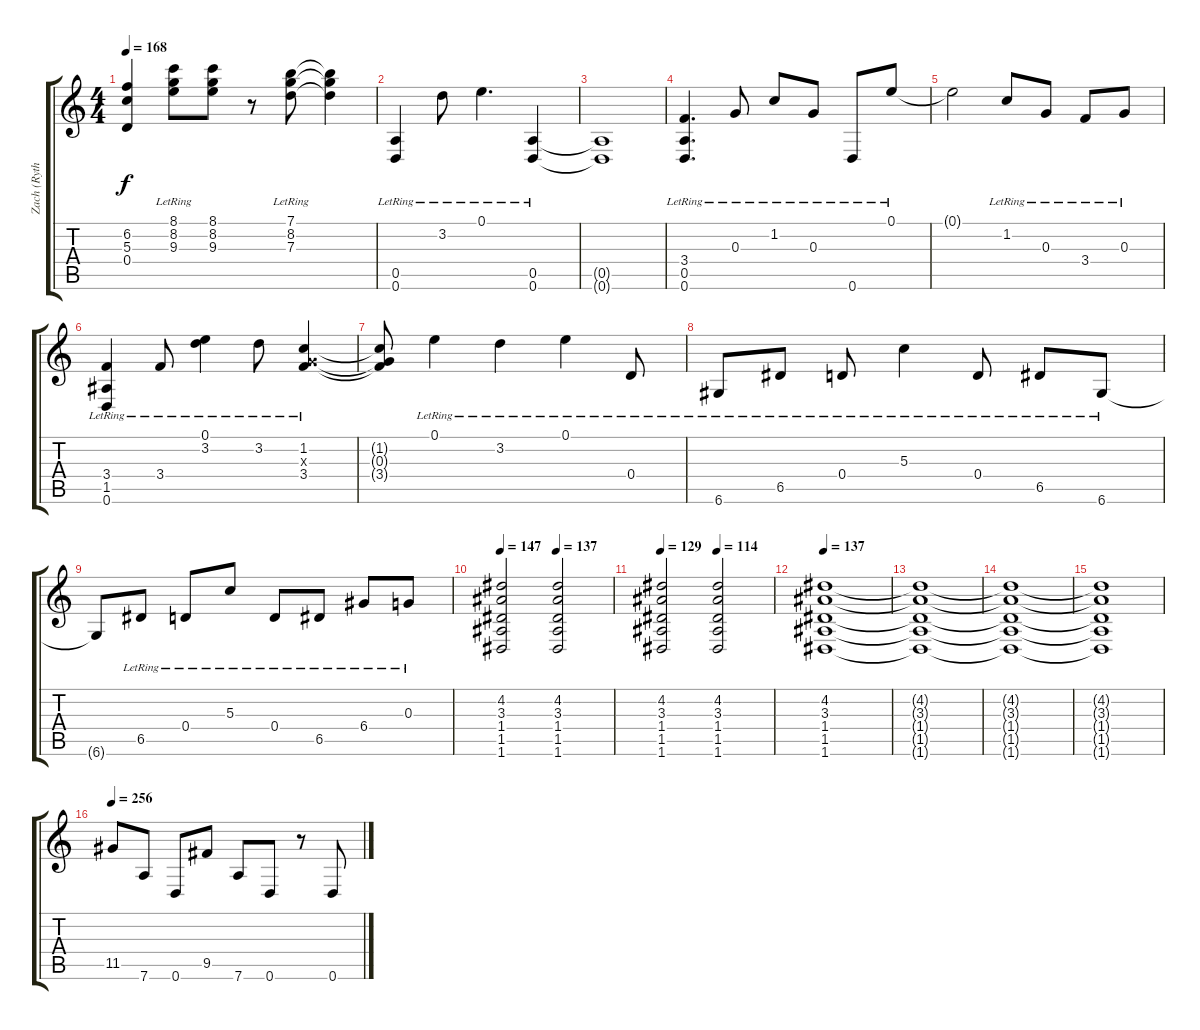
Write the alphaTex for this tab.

\track ("Zach (Rythym)" "Zach (Ryth") {instrument distortionguitar}
\staff {score tabs}
\tuning (E4 B3 G3 D3 A2 D2) {hide}
\ts (4 4)
\tempo 168
\clef g2
\ks c
(6.2{t} 5.3{t} 0.4{t}).4{dy f} (8.1{lr} 8.2{lr} 9.3{lr}).8 (8.1 8.2 9.3).8 r.8 (7.1{lr} 8.2{lr} 7.3{lr}).8 (7.1{t} 8.2{t} 7.3{t}).4 |
(0.5{lr} 0.6{lr}).4 3.2{lr}.8 0.1{lr}.4{d} (0.5{lr} 0.6{lr}).4 |
(0.5{t} 0.6{t}).1 |
(3.4{lr} 0.5{lr} 0.6{lr}).4{d} 0.3{lr}.8 1.2{lr}.8 0.3{lr}.8 0.6{lr}.8 0.1{lr}.8 |
0.1{t}.2 1.2{lr}.8 0.3{lr}.8 3.4{lr}.8 0.3{lr}.8 |
(3.4{lr} 1.5{lr} 0.6{lr}).4 3.4{lr}.8 (0.1{lr} 3.2{lr}).4 3.2{lr}.8 (1.2{lr} 0.3{x} 3.4{lr}).4 |
(1.2{t} 0.3{t} 3.4{t}).8 0.1{lr}.4 3.2{lr}.4 0.1{lr}.4 0.4{lr}.8 |
6.6{lr}.8 6.5{lr}.8 0.4{lr}.8 5.3{lr}.4 0.4{lr}.8 6.5{lr}.8 6.6{lr}.8 |
6.6{t}.8 6.5{lr}.8 0.4{lr}.8 5.3{lr}.8 0.4{lr}.8 6.5{lr}.8 6.4{lr}.8 0.3{lr}.8 |
\tempo 147
\tempo (137 0.5)
(4.2 3.3 1.4 1.5 1.6).2{instrument distortionguitar} (4.2 3.3 1.4 1.5 1.6).2 |
\tempo 129
\tempo (114 0.5)
(4.2 3.3 1.4 1.5 1.6).2 (4.2 3.3 1.4 1.5 1.6).2 |
\tempo 137
(4.2 3.3 1.4 1.5 1.6).1 |
(4.2{t} 3.3{t} 1.4{t} 1.5{t} 1.6{t}).1 |
(4.2{t} 3.3{t} 1.4{t} 1.5{t} 1.6{t}).1 |
(4.2{t} 3.3{t} 1.4{t} 1.5{t} 1.6{t}).1 |
\tempo 256
11.5.8 7.6.8 0.6.8 9.5.8 7.6.8 0.6.8 r.8 0.6.8
